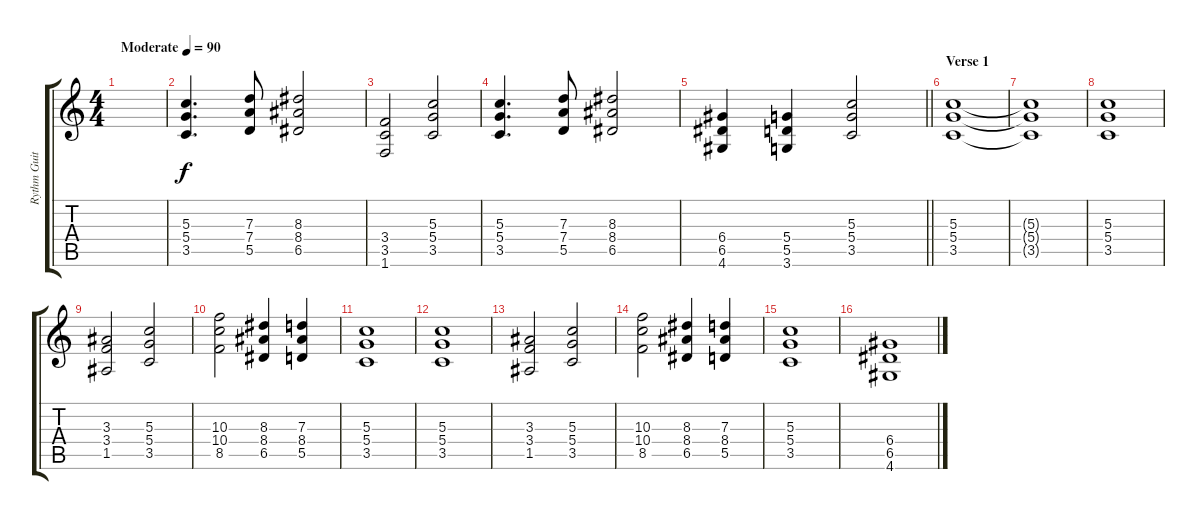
\track ("Rythm Guitar" "Rythm Guit") {instrument distortionguitar}
\staff {score tabs}
\tuning (E4 B3 G3 D3 A2 E2) {hide}
\ts (4 4)
\tempo (90 "Moderate")
\clef g2
\ks c
|
(5.3 5.4 3.5).4{d} (7.3 7.4 5.5).8 (8.3 8.4 6.5).2 |
(3.4 3.5 1.6).2 (5.3 5.4 3.5).2 |
(5.3 5.4 3.5).4{d} (7.3 7.4 5.5).8 (8.3 8.4 6.5).2 |
\barLineRight lightlight
(6.4 6.5 4.6).4 (5.4 5.5 3.6).4 (5.3 5.4 3.5).2 |
\section ("" "Verse 1")
(5.3 5.4 3.5).1 |
(5.3{t} 5.4{t} 3.5{t}).1 |
(5.3 5.4 3.5).1 |
(3.3 3.4 1.5).2 (5.3 5.4 3.5).2 |
(10.3 10.4 8.5).2 (8.3 8.4 6.5).4 (7.3 8.4 5.5).4 |
(5.3 5.4 3.5).1 |
(5.3 5.4 3.5).1 |
(3.3 3.4 1.5).2 (5.3 5.4 3.5).2 |
(10.3 10.4 8.5).2 (8.3 8.4 6.5).4 (7.3 8.4 5.5).4 |
(5.3 5.4 3.5).1 |
(6.4 6.5 4.6).1
